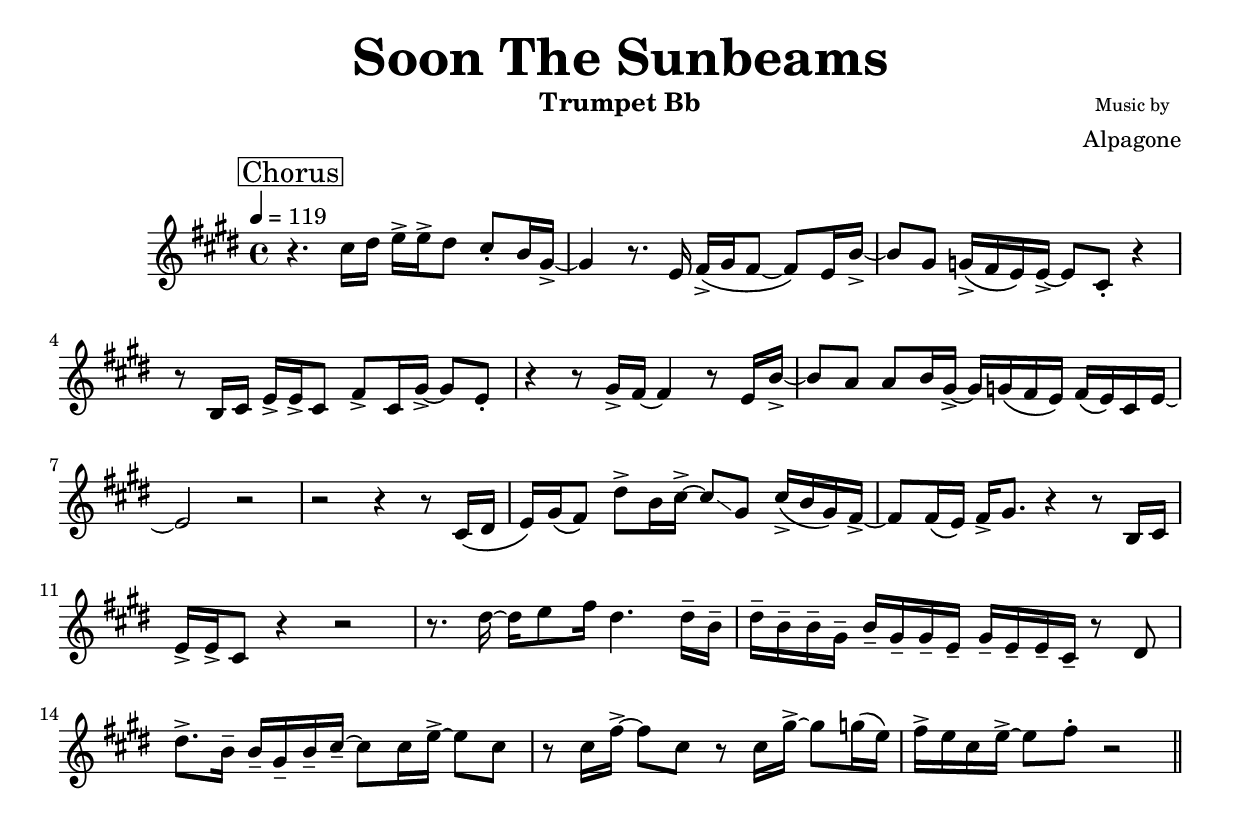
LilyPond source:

\version "2.20.0"

global = {
  \time 4/4
  \key cis \minor
  \tempo 4=119
  %\compressFullBarRests % compress rest bars
}

% ***** Trompette ***** 
trp_theme = \relative c' {
  \mark \markup \center-column { \box "Chorus" }
  \time 4/4
  r4. cis'16 dis e-> e-> dis8 cis-. b16 gis->~ | gis4 r8. e16 fis->\( gis fis8~ fis8\) e16 b'->~ b8 gis g16->\( fis e\) e->~ e8 cis-. r4 |
  r8 b16 cis e-> e-> cis8 fis-> cis16 gis'->~ gis8 e-. | r4 r8 gis16-> fis16~ fis4 r8 e16 b'->~ b8 a a b16 gis->~ gis g\( fis e\) fis\( e\) cis e~ |
  e2 r2 | r2 r4 r8 cis16\( dis | e\) gis\( fis8\) dis'8-> b16 cis->~ cis8\glissando gis cis16->\( b gis\) fis->~ fis8 fis16\( e\) fis-> gis8. r4 r8 b,16 cis  |
  e-> e-> cis8 r4 r2 | r8. dis'16~ dis e8 fis16 dis4. dis16-- b-- dis-- b-- b-- gis-- b-- gis-- gis-- e-- gis-- e-- e-- cis-- r8 dis | 
  dis'8.-> b16-- b-- gis-- b-- cis--~ cis8 cis16 e->~ | e8 cis r8 cis16 fis->~ fis8 cis r8 cis16 gis'->~ gis8 g16\( e\) fis-> e cis e->~ e8 fis-. r2 |
}

trp_outro = \relative c'' {
  \mark \markup \center-column { \box "Outro" }
  \time 4/4
  R1*8 | R1*8 \bar"||" R1*8 | r1\fermata 
}

trp = \relative c'' {
  \global
  % Verse 1 et 2  
  \trp_theme \bar"||"
  % Outro
  %\trp_outro \bar"|."
  
}

\book{
  \bookOutputSuffix "Trp-1-Bb"
  \header {
      title = \markup { \fontsize #3 \bold "Soon The Sunbeams"}
      composer = \markup {
        \column{
          \line{\center-align \fontsize #-2 {"Music by"} }
          \line{\center-align \fontsize #0 "Alpagone"}
        }
      }
      subtitle = ""
      instrument = "Trumpet Bb"
      % opus = "Op. 9"
      % copyright= \markup { "Arthur Petit - Copyright 2024" \char ##x00A9 }
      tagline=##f
    }
  \score {
    <<
      %\chords {
      %  \transposition ees
        %\transpose bes c' { \chrd }
      %}
      \new StaffGroup <<
        \new Staff \relative c' {
          \set Staff.instrument="trumpet"
          \trp %\transpose bes c' { \trp }
        }
      >>
      
      
    >>    
    \midi{ \tempo 4 = 100  } 
    \layout {} 
  }
}

